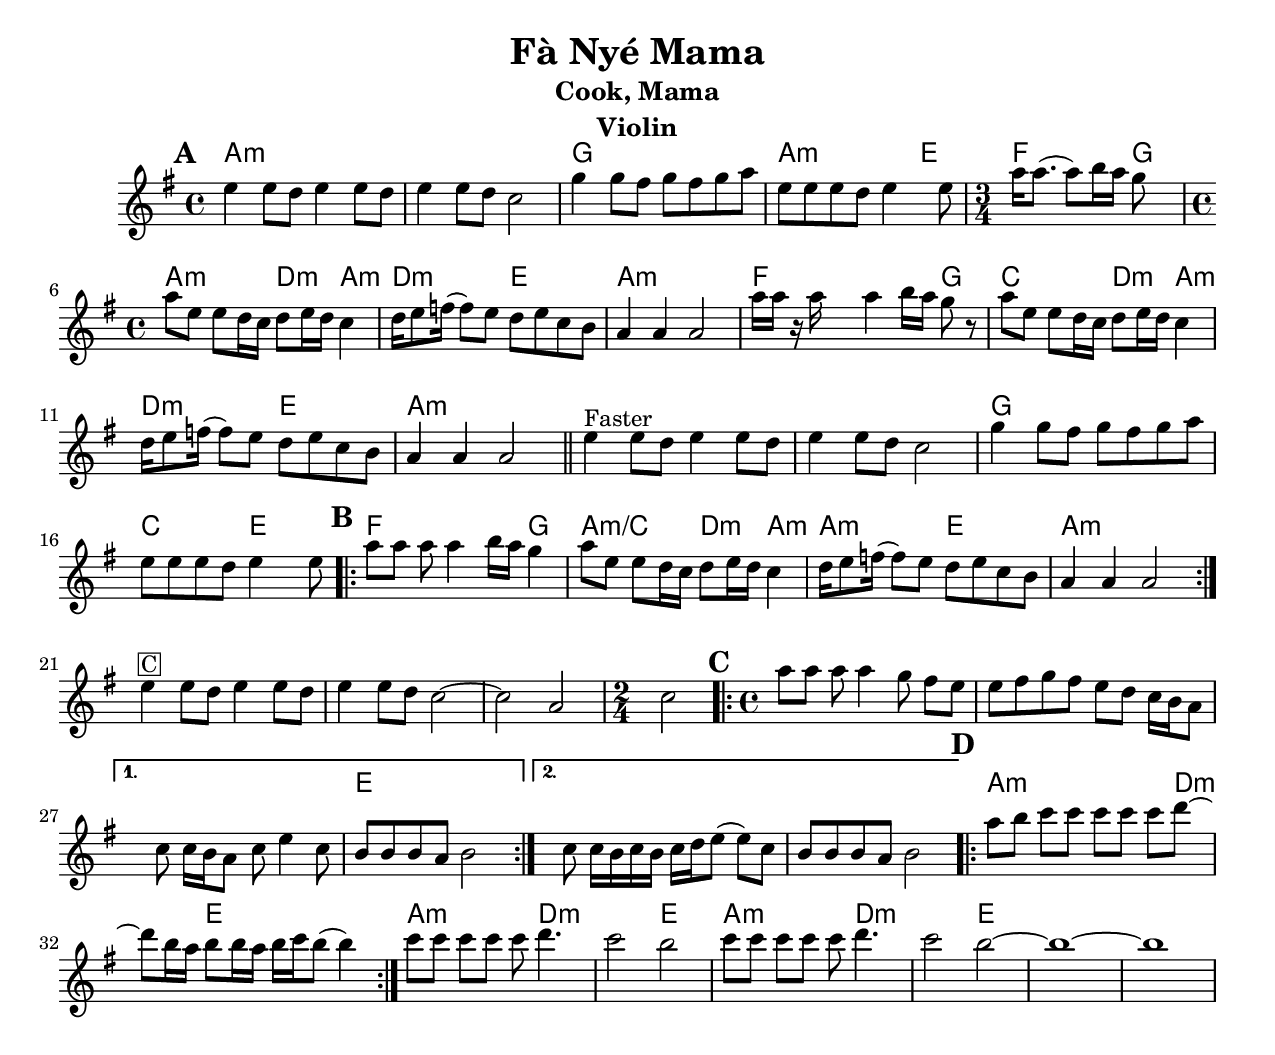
\version "2.18.0"
\include "english.ly"
\paper{
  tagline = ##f
  print-all-headers = ##t
  #(set-paper-size "letter")
}
date = #(strftime "%d-%m-%Y" (localtime (current-time)))

%\markup{ \italic{ " Updated " \date  }  }

%\markup{ Got something to say? }

%#################################### Melody ########################
melody = \relative c'' {
  \clef treble
  \key g\major
  \time 4/4
  \set Score.markFormatter = #format-mark-box-alphabet

  %\partial 16*3 a16 d f   %lead in notes
  \repeat volta 2{
  \mark \default
   e4   e8 d e4 e8 d
        e4 e8 d c2
        g'4 g8 fs g fs g a
        e8 e e d e4 s8 e8|
   %{
   <<
      {
        e4   e8 d e4 e8 d
        e4 e8 d c2
        g'4 g8 fs g fs g a
        e8 e e d e4 s8 e8|
      }
      \\{
        c4 c8 b c4 c8 b%\segno
        c4 c8 b a2
        e'4 e8 d e d e fs
        c8 c c b c4 s8 c  %4
      }
    >>
   %}

    \time 3/4
  \set Score.markFormatter = #format-mark-box-alphabet
    a16 a8.(a8) b16 a g8 s8|%raised octave for harmony
    \time 4/4
  \set Score.markFormatter = #format-mark-box-alphabet
    a8 [e] e d16 c d8 e16 d c4|
    d16e8 f16 (f8) e d e c b|  %might be fs 3rd note
    a4 a a2  %8

    a'16 a r a s8 a4 b16 a g8 r|
    a8 [e] e d16 c d8 e16 d c4|
    d16e8 f16 (f8) e d e c b|  %might be fs 3rd note
    a4 a a2  %12
    \bar "||"


    e'4 ^Faster e8 d e4 e8 d  %13
    e4 e8 d c2
    g'4 g8 fs g fs g a
    e8 e e d e4 s8 e8|  %16


    \repeat volta 2{
  \mark \default
      a8 [a] a a4 b16 a g4|
      a8 [e] e d16 c d8 e16 d c4|
      d16e8 f16 (f8) e d e c b|  %might be fs 3rd note
      a4 a a2  %_  \markup {\italic {D.S.}}
      %{
      e'8 d e4 e8 d
      e4 e8 d c2   %21
      g'4 g8 fs g fs g a
      e8 e
      %}

    }
  }
  \break
  %*****************end of first tune******************

  % \alternative { { }{ } }
  %Faster
  e'4 ^\markup{ \box C } e8 d e4 e8 d|
  e4 e8 d c2~
  c2 a2
  \time 2/4 c2  %27
  \set Score.markFormatter = #format-mark-box-alphabet

  \time 4/4
  \set Score.markFormatter = #format-mark-box-alphabet
  %nested repeat********************************
  \repeat volta 2{
  \mark \default

    \repeat volta 2{
  \mark \default

      a'8  [a] a a4 g8 fs [e]|
      e8 fs g fs e d c16 b a8|
    }

    \alternative{
      {
        s8 c c16 b a8 c8 e4 c8|
        b8 b b a b2|
      }
      {
        s8 c c16 b c b c d e8(e)c|
        b8 b b a b2|
      }
    }

    \repeat volta 2{
  \mark \default
      a'8 [b] c c c [c] c d~|
      d b16 a b8 b16
      a b c b8(b4)|
    }
  }%end nested repeat
  %\repeat percent 2{  %repeat prev 2 measures
  c8 [c] c c c d4.|
  c2 b2
  %}
  c8 [c] c c c d4.|
  c2 b2~
  b1~
  b1

}
%################################# Lyrics #####################
%\addlyrics{  }
%################################# Chords #######################
harmonies = \chordmode {
  a1:m
  s1
  g1
  a4:m s2 e4
  f4 s4 g4
  a4:m s d4:m a4:m
  d4:m s4 e2
  a1:m
  f4 s2 g4
  c2 d4:m a4:m
  d2:m e2
  a1:m  %before double bar
  s1*2
  g1
  c2 e2 %repeat
  f4 s2 g4
  a2:m/c d4:m a4:m %c2/am   check out how to notate
  a2:m e2
  a1:m  %repeat  (watch out for the 2/4 bar)
  s2*13   %was *19
  e1  %2nd ending
  s1*2
  a8:m s8*6 d8:m
  s4 e4 s2  %short 2 bar repeat
  a4:m s8*3 d4:m s8
  s2
  e2
  %s2*4
  a4:m s8*3 d4:m
  s8*5 e2
}

\score {
  <<
    \new ChordNames {
      \set chordChanges = ##f

      \harmonies
    }
    \new Staff
    \melody
  >>
  \header{
    title= "Fà Nyé Mama"
    subtitle="Cook, Mama"
    composer= ""
    instrument = "Violin"
    arranger= ""
  }
  \midi{\tempo 4 = 120}
  \layout{indent = 1.0\cm}
}
%{
% more verses:
\markup{}
\markup {
  \fill-line {
    \hspace #0.1 % distance from left margin
    \column {
      \line { "1."
        \column {
          ""
        }
      }
      \hspace #0.2 % vertical distance between verses
      \line { "2."
        \column {
         ""
        }
      }
    }
    \hspace #0.1  % horiz. distance between columns
    \column {
      \line { "3."
        \column {
          ""
        }
      }
      \hspace #0.2 % distance between verses
      \line { "4."
        \column {
         ""
        }
      }
    }
    \hspace #0.1 % distance to right margin
  }
}

%}
